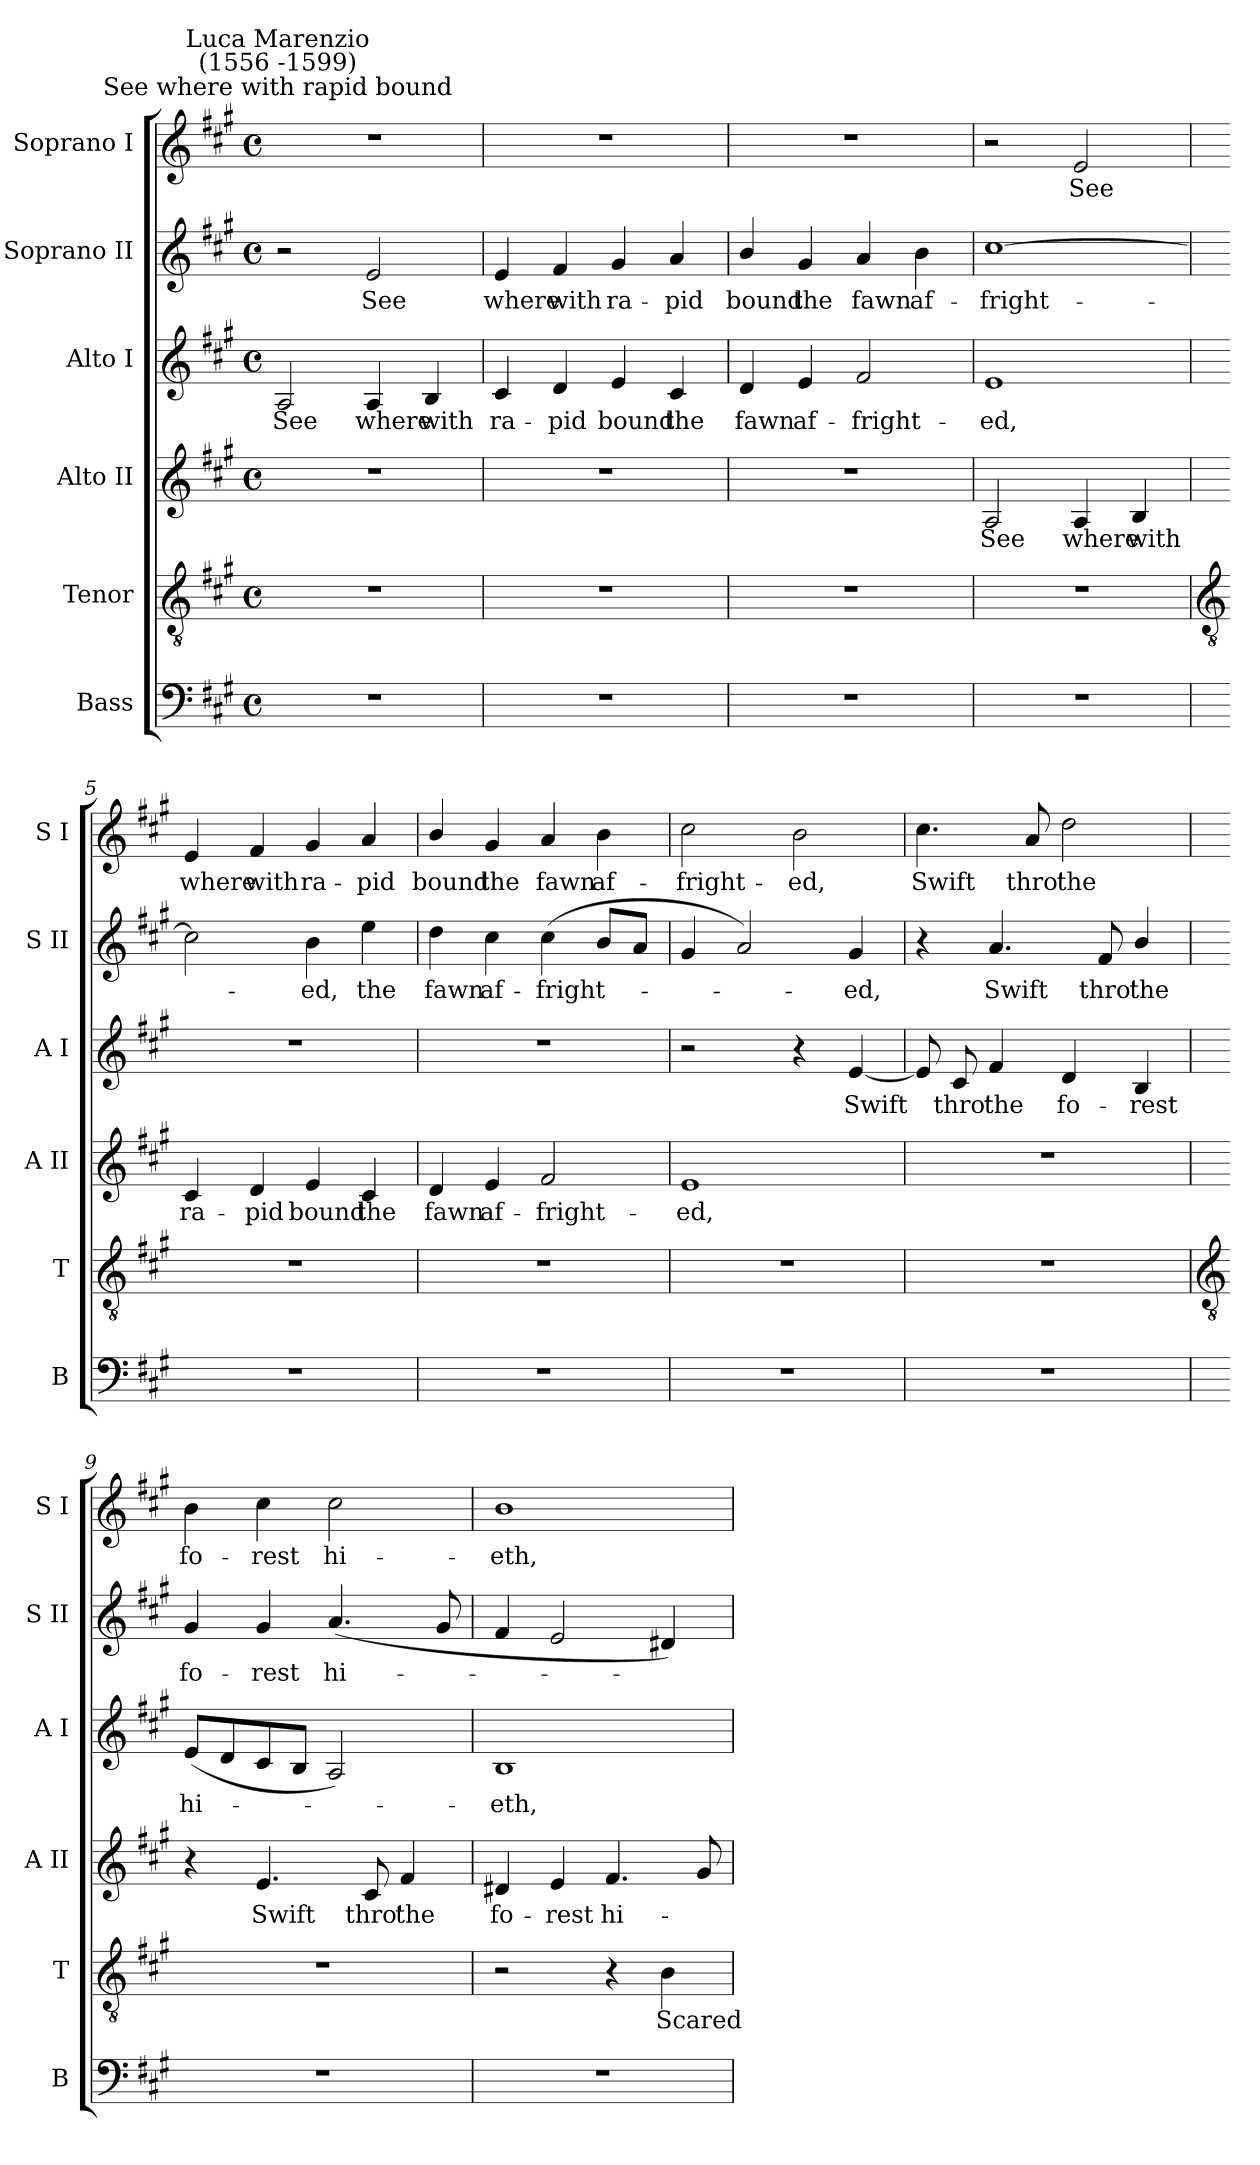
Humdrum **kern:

**kern	**kern	**text	**kern	**text	**kern	**text	**kern	**text	**kern	**text
*part6	*part5	*part5	*part4	*part4	*part3	*part3	*part2	*part2	*part1	*part1
*staff6	*staff5	*staff5	*staff4	*staff4	*staff3	*staff3	*staff2	*staff2	*staff1	*staff1
*I"Bass	*I"Tenor	*	*I"Alto II	*	*I"Alto I	*	*I"Soprano II	*	*I"Soprano I	*
*I'B	*I'T	*	*I'A II	*	*I'A I	*	*I'S II	*	*I'S I	*
*clefF4	*clefGv2	*	*clefG2	*	*clefG2	*	*clefG2	*	*clefG2	*
*k[f#c#g#]	*k[f#c#g#]	*	*k[f#c#g#]	*	*k[f#c#g#]	*	*k[f#c#g#]	*	*k[f#c#g#]	*
*A:	*A:	*	*A:	*	*A:	*	*A:	*	*A:	*
*M4/4	*M4/4	*	*M4/4	*	*M4/4	*	*M4/4	*	*M4/4	*
*met(c)	*met(c)	*	*met(c)	*	*met(c)	*	*met(c)	*	*met(c)	*
=1	=1	=1	=1	=1	=1	=1	=1	=1	=1	=1
!	!	!	!	!	!	!	!	!	!LO:TX:a:cj:t=See where with rapid bound	!
!	!	!	!	!	!	!	!	!	!LO:TX:a:cj:t=Luca Marenzio\n(1556 -1599)	!
!	!	!	!	!	!	!LO:LY:b	!	!	!	!
1r	1r	.	1r	.	2A	See	2r	.	1r	.
!	!	!	!	!	!	!LO:LY:b	!	!LO:LY:b	!	!
.	.	.	.	.	4A	where	2e	See	.	.
!	!	!	!	!	!	!LO:LY:b	!	!	!	!
.	.	.	.	.	4B	with	.	.	.	.
=2	=2	=2	=2	=2	=2	=2	=2	=2	=2	=2
!	!	!	!	!	!	!LO:LY:b	!	!LO:LY:b	!	!
1r	1r	.	1r	.	4c#	ra-	4e	where	1r	.
!	!	!	!	!	!	!LO:LY:b	!	!LO:LY:b	!	!
.	.	.	.	.	4d	-pid	4f#	with	.	.
!	!	!	!	!	!	!LO:LY:b	!	!LO:LY:b	!	!
.	.	.	.	.	4e	bound	4g#	ra-	.	.
!	!	!	!	!	!	!LO:LY:b	!	!LO:LY:b	!	!
.	.	.	.	.	4c#	the	4a	-pid	.	.
=3	=3	=3	=3	=3	=3	=3	=3	=3	=3	=3
!	!	!	!	!	!	!LO:LY:b	!	!LO:LY:b	!	!
1r	1r	.	1r	.	4d	fawn	4b/	bound	1r	.
!	!	!	!	!	!	!LO:LY:b	!	!LO:LY:b	!	!
.	.	.	.	.	4e	af-	4g#	the	.	.
!	!	!	!	!	!	!LO:LY:b	!	!LO:LY:b	!	!
.	.	.	.	.	2f#	-fright-	4a	fawn	.	.
!	!	!	!	!	!	!	!	!LO:LY:b	!	!
.	.	.	.	.	.	.	4b	af-	.	.
=4	=4	=4	=4	=4	=4	=4	=4	=4	=4	=4
!	!	!	!	!LO:LY:b	!	!LO:LY:b	!	!LO:LY:b	!	!
1r	1r	.	2A	See	1e	-ed,	[1cc#	-fright-	2r	.
!	!	!	!	!LO:LY:b	!	!	!	!	!	!LO:LY:b
.	.	.	4A	where	.	.	.	.	2e	See
!	!	!	!	!LO:LY:b	!	!	!	!	!	!
.	.	.	4B	with	.	.	.	.	.	.
!!LO:LB:g=z
=5	=5	=5	=5	=5	=5	=5	=5	=5	=5	=5
*	*clefGv2	*	*	*	*	*	*	*	*	*
!	!	!	!	!LO:LY:b	!	!	!	!	!	!LO:LY:b
1r	1r	.	4c#	ra-	1r	.	2cc#]	.	4e	where
!	!	!	!	!LO:LY:b	!	!	!	!	!	!LO:LY:b
.	.	.	4d	-pid	.	.	.	.	4f#	with
!	!	!	!	!LO:LY:b	!	!	!	!LO:LY:b	!	!LO:LY:b
.	.	.	4e	bound	.	.	4b	ed,	4g#	ra-
!	!	!	!	!LO:LY:b	!	!	!	!LO:LY:b	!	!LO:LY:b
.	.	.	4c#	the	.	.	4ee	the	4a	-pid
=6	=6	=6	=6	=6	=6	=6	=6	=6	=6	=6
!	!	!	!	!LO:LY:b	!	!	!	!LO:LY:b	!	!LO:LY:b
1r	1r	.	4d	fawn	1r	.	4dd	fawn	4b/	bound
!	!	!	!	!LO:LY:b	!	!	!	!LO:LY:b	!	!LO:LY:b
.	.	.	4e	af-	.	.	4cc#	af-	4g#	the
!	!	!	!	!LO:LY:b	!	!	!	!LO:LY:b	!	!LO:LY:b
.	.	.	2f#	-fright-	.	.	(<4cc#	-fright-	4a	fawn
!	!	!	!	!	!	!	!	!	!	!LO:LY:b
.	.	.	.	.	.	.	8bL	.	4b	af-
.	.	.	.	.	.	.	8aJ	.	.	.
=7	=7	=7	=7	=7	=7	=7	=7	=7	=7	=7
!	!	!	!	!LO:LY:b	!	!	!	!	!	!LO:LY:b
1r	1r	.	1e	-ed,	2r	.	4g#	.	2cc#	-fright-
.	.	.	.	.	.	.	2a)	.	.	.
!	!	!	!	!	!	!	!	!	!	!LO:LY:b
.	.	.	.	.	4r	.	.	.	2b	-ed,
!	!	!	!	!	!	!LO:LY:b	!	!LO:LY:b	!	!
.	.	.	.	.	[4e	Swift	4g#	ed,	.	.
=8	=8	=8	=8	=8	=8	=8	=8	=8	=8	=8
!	!	!	!	!	!	!	!	!	!	!LO:LY:b
1r	1r	.	1r	.	8e]	.	4r	.	4.cc#	Swift
!	!	!	!	!	!	!LO:LY:b	!	!	!	!
.	.	.	.	.	8c#	thro'	.	.	.	.
!	!	!	!	!	!	!LO:LY:b	!	!LO:LY:b	!	!
.	.	.	.	.	4f#	the	4.a	Swift	.	.
!	!	!	!	!	!	!	!	!	!	!LO:LY:b
.	.	.	.	.	.	.	.	.	8a	thro'
!	!	!	!	!	!	!LO:LY:b	!	!	!	!LO:LY:b
.	.	.	.	.	4d	fo-	.	.	2dd	the
!	!	!	!	!	!	!	!	!LO:LY:b	!	!
.	.	.	.	.	.	.	8f#	thro'	.	.
!	!	!	!	!	!	!LO:LY:b	!	!LO:LY:b	!	!
.	.	.	.	.	4B	-rest	4b/	the	.	.
!!LO:LB:g=z
=9	=9	=9	=9	=9	=9	=9	=9	=9	=9	=9
*	*clefGv2	*	*	*	*	*	*	*	*	*
!	!	!	!	!	!	!LO:LY:b	!	!LO:LY:b	!	!LO:LY:b
1r	1r	.	4r	.	(<8eL	hi-	4g#	fo-	4b	fo-
.	.	.	.	.	8d	.	.	.	.	.
!	!	!	!	!LO:LY:b	!	!	!	!LO:LY:b	!	!LO:LY:b
.	.	.	4.e	Swift	8c#	.	4g#	-rest	4cc#	-rest
.	.	.	.	.	8BJ	.	.	.	.	.
!	!	!	!	!	!	!	!	!LO:LY:b	!	!LO:LY:b
.	.	.	.	.	2A)	.	(<4.a	hi-	2cc#	hi-
!	!	!	!	!LO:LY:b	!	!	!	!	!	!
.	.	.	8c#	thro'	.	.	.	.	.	.
!	!	!	!	!LO:LY:b	!	!	!	!	!	!
.	.	.	4f#	the	.	.	.	.	.	.
.	.	.	.	.	.	.	8g#	.	.	.
=10	=10	=10	=10	=10	=10	=10	=10	=10	=10	=10
!	!	!	!	!LO:LY:b	!	!LO:LY:b	!	!	!	!LO:LY:b
1r	2r	.	4d#X	fo-	1B	eth,	4f#	.	1b	-eth,
!	!	!	!	!LO:LY:b	!	!	!	!	!	!
.	.	.	4e	-rest	.	.	2e	.	.	.
!	!	!	!	!LO:LY:b	!	!	!	!	!	!
.	4r	.	4.f#	hi-	.	.	.	.	.	.
!	!	!LO:LY:b	!	!	!	!	!	!	!	!
.	4B	Scared	.	.	.	.	4d#X)	.	.	.
.	.	.	8g#	.	.	.	.	.	.	.
=	=	=	=	=	=	=	=	=	=	=
*-	*-	*-	*-	*-	*-	*-	*-	*-	*-	*-
